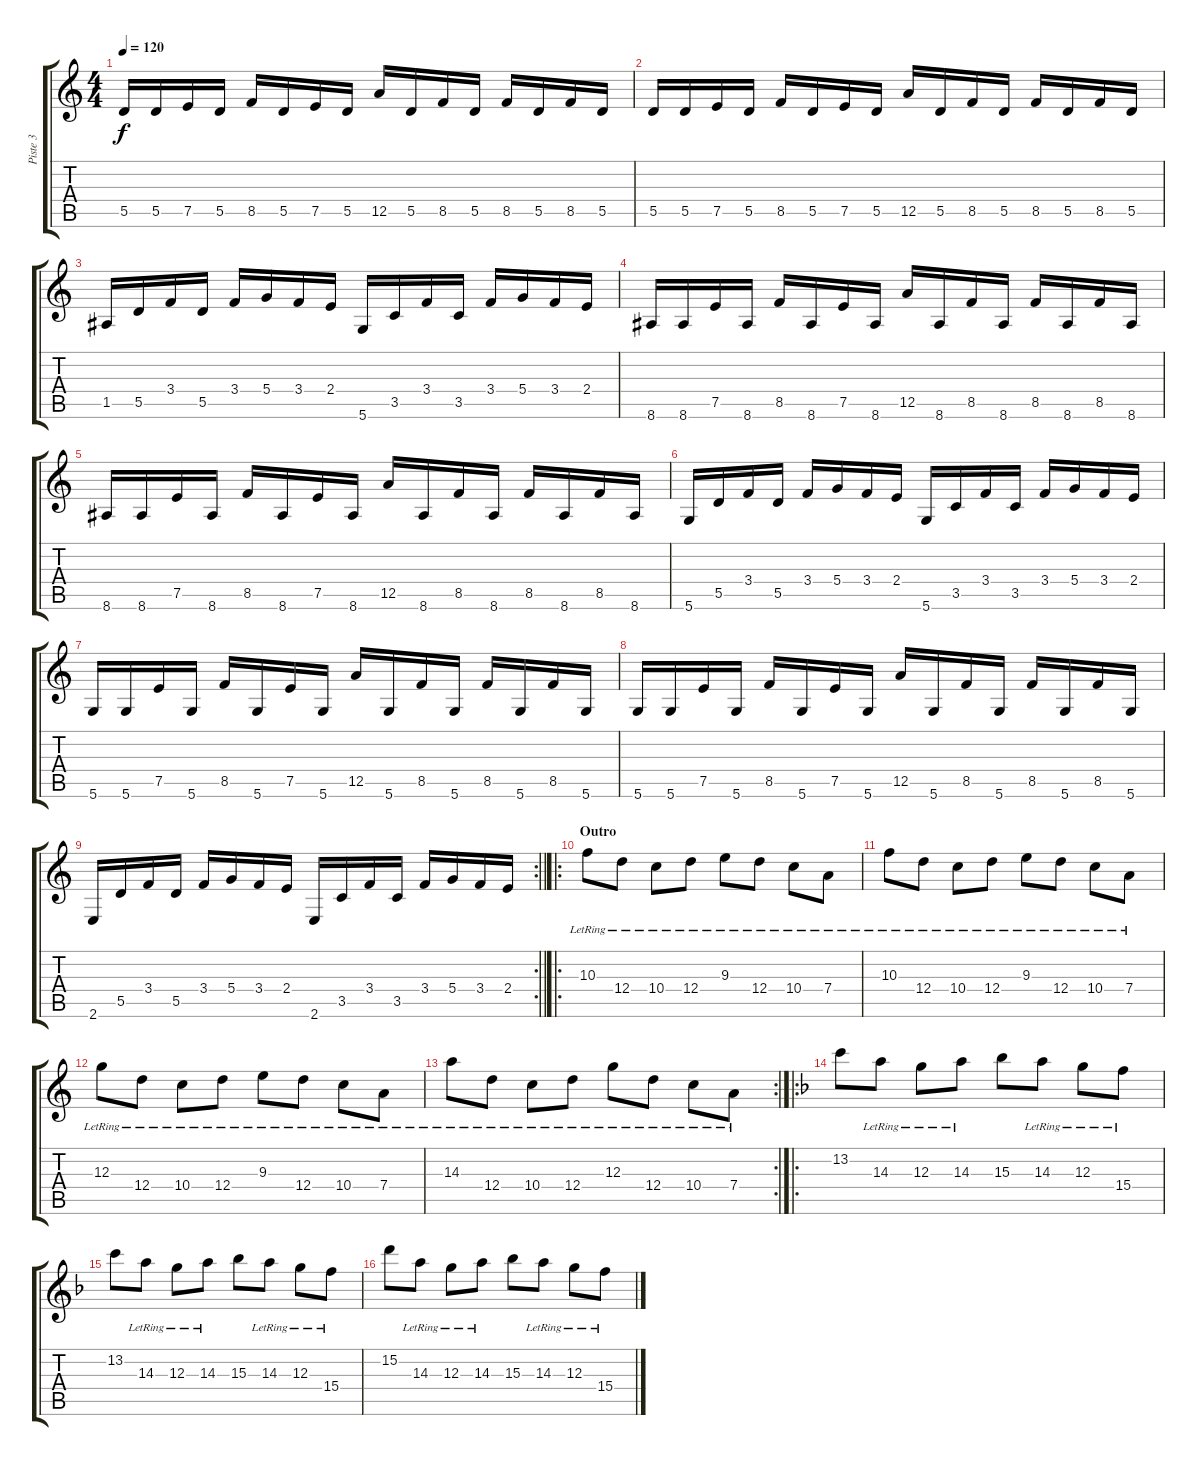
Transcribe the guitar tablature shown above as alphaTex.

\track ("Piste 3" "Piste 3") {instrument distortionguitar}
\staff {score tabs}
\tuning (E4 B3 G3 D3 A2 D2) {hide}
\ts (4 4)
\tempo 120
\clef g2
\ks c
5.5.16{dy f} 5.5.16 7.5.16 5.5.16 8.5.16 5.5.16 7.5.16 5.5.16 12.5.16 5.5.16 8.5.16 5.5.16 8.5.16 5.5.16 8.5.16 5.5.16 |
5.5.16 5.5.16 7.5.16 5.5.16 8.5.16 5.5.16 7.5.16 5.5.16 12.5.16 5.5.16 8.5.16 5.5.16 8.5.16 5.5.16 8.5.16 5.5.16 |
1.5.16 5.5.16 3.4.16 5.5.16 3.4.16 5.4.16 3.4.16 2.4.16 5.6.16 3.5.16 3.4.16 3.5.16 3.4.16 5.4.16 3.4.16 2.4.16 |
8.6.16 8.6.16 7.5.16 8.6.16 8.5.16 8.6.16 7.5.16 8.6.16 12.5.16 8.6.16 8.5.16 8.6.16 8.5.16 8.6.16 8.5.16 8.6.16 |
8.6.16 8.6.16 7.5.16 8.6.16 8.5.16 8.6.16 7.5.16 8.6.16 12.5.16 8.6.16 8.5.16 8.6.16 8.5.16 8.6.16 8.5.16 8.6.16 |
5.6.16 5.5.16 3.4.16 5.5.16 3.4.16 5.4.16 3.4.16 2.4.16 5.6.16 3.5.16 3.4.16 3.5.16 3.4.16 5.4.16 3.4.16 2.4.16 |
5.6.16 5.6.16 7.5.16 5.6.16 8.5.16 5.6.16 7.5.16 5.6.16 12.5.16 5.6.16 8.5.16 5.6.16 8.5.16 5.6.16 8.5.16 5.6.16 |
5.6.16 5.6.16 7.5.16 5.6.16 8.5.16 5.6.16 7.5.16 5.6.16 12.5.16 5.6.16 8.5.16 5.6.16 8.5.16 5.6.16 8.5.16 5.6.16 |
\rc 2
\barLineRight lightlight
2.6.16 5.5.16 3.4.16 5.5.16 3.4.16 5.4.16 3.4.16 2.4.16 2.6.16 3.5.16 3.4.16 3.5.16 3.4.16 5.4.16 3.4.16 2.4.16 |
\ro
\section ("" "Outro")
10.3{lr}.8{instrument electricguitarjazz} 12.4{lr}.8 10.4{lr}.8 12.4{lr}.8 9.3{lr}.8 12.4{lr}.8 10.4{lr}.8 7.4{lr}.8 |
10.3{lr}.8 12.4{lr}.8 10.4{lr}.8 12.4{lr}.8 9.3{lr}.8 12.4{lr}.8 10.4{lr}.8 7.4{lr}.8 |
12.3{lr}.8 12.4{lr}.8 10.4{lr}.8 12.4{lr}.8 9.3{lr}.8 12.4{lr}.8 10.4{lr}.8 7.4{lr}.8 |
\rc 2
14.3{lr}.8 12.4{lr}.8 10.4{lr}.8 12.4{lr}.8 12.3{lr}.8 12.4{lr}.8 10.4{lr}.8 7.4{lr}.8 |
\ro
\ks f
13.2.8{instrument distortionguitar} 14.3{lr}.8 12.3{lr}.8 14.3{lr}.8 15.3.8 14.3{lr}.8 12.3{lr}.8 15.4{lr}.8 |
13.2.8 14.3{lr}.8 12.3{lr}.8 14.3{lr}.8 15.3.8 14.3{lr}.8 12.3{lr}.8 15.4{lr}.8 |
15.2.8 14.3{lr}.8 12.3{lr}.8 14.3{lr}.8 15.3.8 14.3{lr}.8 12.3{lr}.8 15.4{lr}.8
